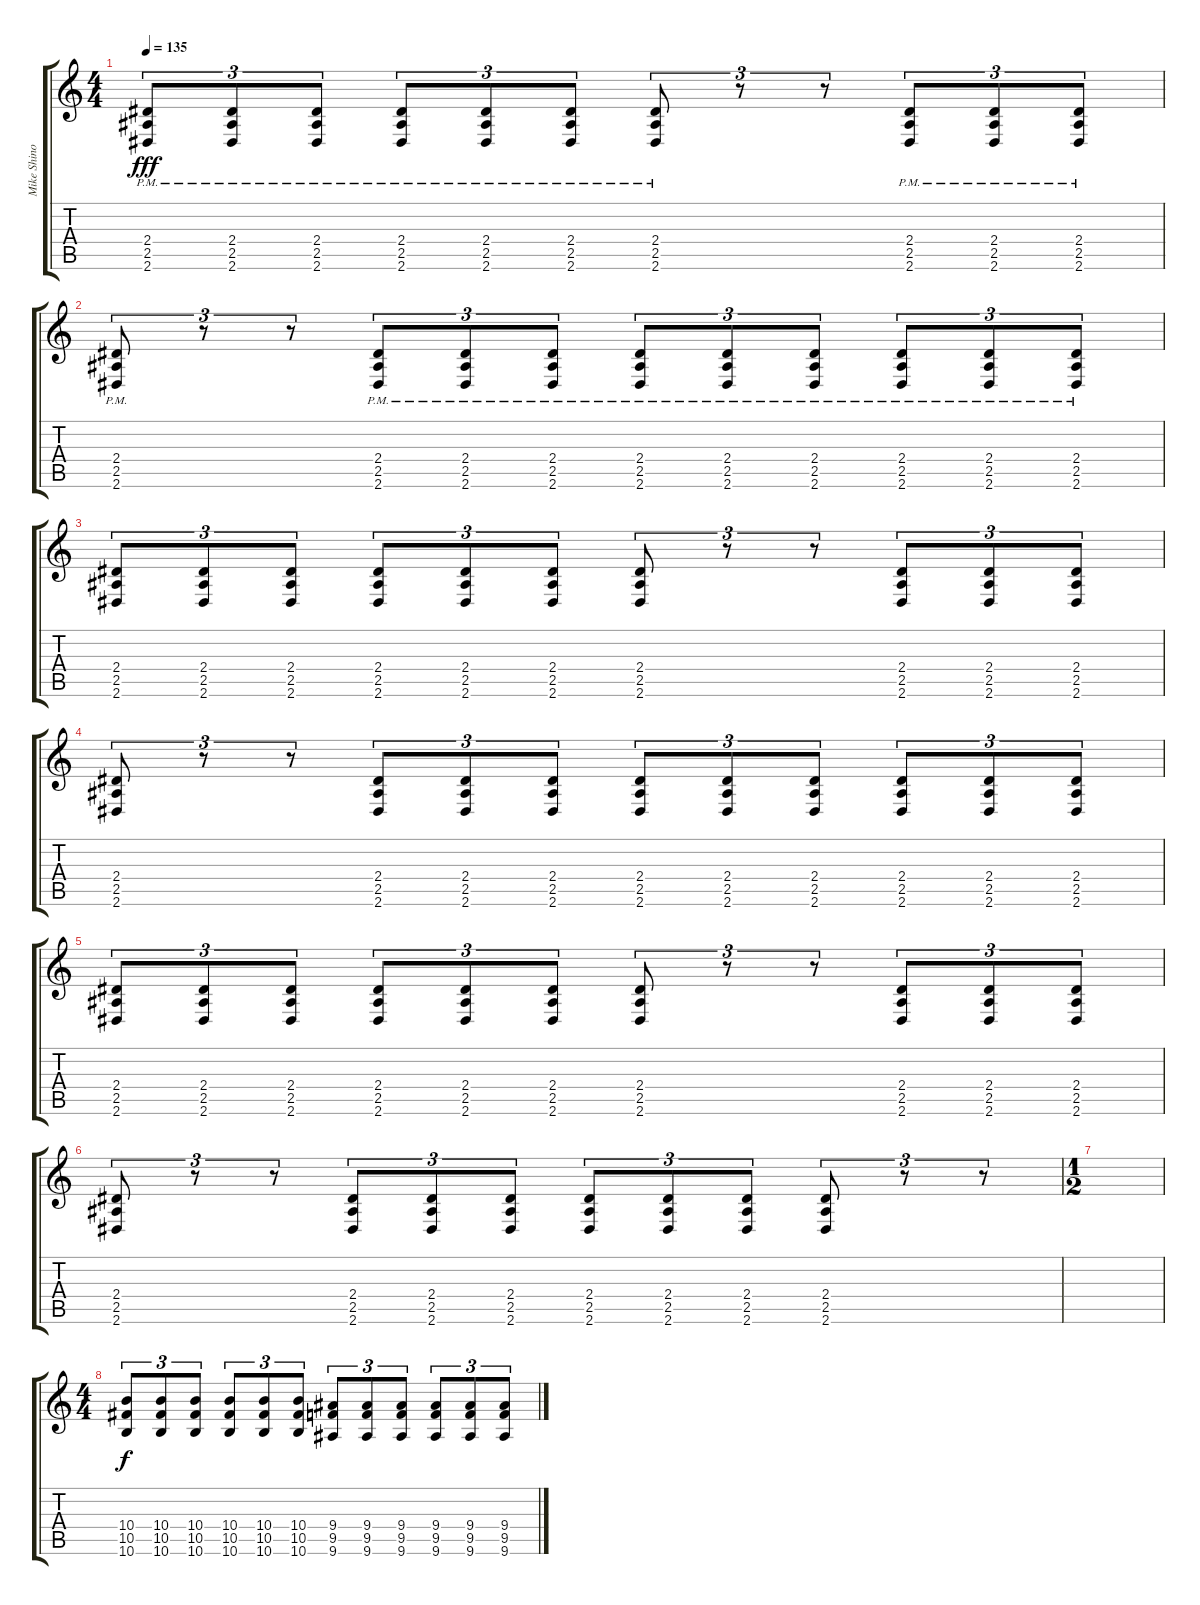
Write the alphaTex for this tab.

\track ("Mike Shinoda [Gtr.1]" "Mike Shino") {instrument overdrivenguitar}
\staff {score tabs}
\tuning (Eb4 Bb3 Gb3 Db3 Ab2 Db2) {hide}
\ts (4 4)
\tempo 135
\clef g2
\ks c
(2.4{pm} 2.5{pm} 2.6{pm}).8{tu (3 2) dy fff} (2.4{pm} 2.5{pm} 2.6{pm}).8{tu (3 2)} (2.4{pm} 2.5{pm} 2.6{pm}).8{tu (3 2)} (2.4{pm} 2.5{pm} 2.6{pm}).8{tu (3 2)} (2.4{pm} 2.5{pm} 2.6{pm}).8{tu (3 2)} (2.4{pm} 2.5{pm} 2.6{pm}).8{tu (3 2)} (2.4{pm} 2.5{pm} 2.6{pm}).8{tu (3 2)} r.8{tu (3 2)} r.8{tu (3 2)} (2.4{pm} 2.5{pm} 2.6{pm}).8{tu (3 2)} (2.4{pm} 2.5{pm} 2.6{pm}).8{tu (3 2)} (2.4{pm} 2.5{pm} 2.6{pm}).8{tu (3 2)} |
(2.4{pm} 2.5{pm} 2.6{pm}).8{tu (3 2)} r.8{tu (3 2)} r.8{tu (3 2)} (2.4{pm} 2.5{pm} 2.6{pm}).8{tu (3 2)} (2.4{pm} 2.5{pm} 2.6{pm}).8{tu (3 2)} (2.4{pm} 2.5{pm} 2.6{pm}).8{tu (3 2)} (2.4{pm} 2.5{pm} 2.6{pm}).8{tu (3 2)} (2.4{pm} 2.5{pm} 2.6{pm}).8{tu (3 2)} (2.4{pm} 2.5{pm} 2.6{pm}).8{tu (3 2)} (2.4{pm} 2.5{pm} 2.6{pm}).8{tu (3 2)} (2.4{pm} 2.5{pm} 2.6{pm}).8{tu (3 2)} (2.4{pm} 2.5{pm} 2.6{pm}).8{tu (3 2)} |
(2.4 2.5 2.6).8{tu (3 2)} (2.4 2.5 2.6).8{tu (3 2)} (2.4 2.5 2.6).8{tu (3 2)} (2.4 2.5 2.6).8{tu (3 2)} (2.4 2.5 2.6).8{tu (3 2)} (2.4 2.5 2.6).8{tu (3 2)} (2.4 2.5 2.6).8{tu (3 2)} r.8{tu (3 2)} r.8{tu (3 2)} (2.4 2.5 2.6).8{tu (3 2)} (2.4 2.5 2.6).8{tu (3 2)} (2.4 2.5 2.6).8{tu (3 2)} |
(2.4 2.5 2.6).8{tu (3 2)} r.8{tu (3 2)} r.8{tu (3 2)} (2.4 2.5 2.6).8{tu (3 2)} (2.4 2.5 2.6).8{tu (3 2)} (2.4 2.5 2.6).8{tu (3 2)} (2.4 2.5 2.6).8{tu (3 2)} (2.4 2.5 2.6).8{tu (3 2)} (2.4 2.5 2.6).8{tu (3 2)} (2.4 2.5 2.6).8{tu (3 2)} (2.4 2.5 2.6).8{tu (3 2)} (2.4 2.5 2.6).8{tu (3 2)} |
(2.4 2.5 2.6).8{tu (3 2)} (2.4 2.5 2.6).8{tu (3 2)} (2.4 2.5 2.6).8{tu (3 2)} (2.4 2.5 2.6).8{tu (3 2)} (2.4 2.5 2.6).8{tu (3 2)} (2.4 2.5 2.6).8{tu (3 2)} (2.4 2.5 2.6).8{tu (3 2)} r.8{tu (3 2)} r.8{tu (3 2)} (2.4 2.5 2.6).8{tu (3 2)} (2.4 2.5 2.6).8{tu (3 2)} (2.4 2.5 2.6).8{tu (3 2)} |
(2.4 2.5 2.6).8{tu (3 2)} r.8{tu (3 2)} r.8{tu (3 2)} (2.4 2.5 2.6).8{tu (3 2)} (2.4 2.5 2.6).8{tu (3 2)} (2.4 2.5 2.6).8{tu (3 2)} (2.4 2.5 2.6).8{tu (3 2)} (2.4 2.5 2.6).8{tu (3 2)} (2.4 2.5 2.6).8{tu (3 2)} (2.4 2.5 2.6).8{tu (3 2)} r.8{tu (3 2)} r.8{tu (3 2)} |
\ts (1 2)
|
\ts (4 4)
(10.4 10.5 10.6).8{tu (3 2) dy f volume 13} (10.4 10.5 10.6).8{tu (3 2)} (10.4 10.5 10.6).8{tu (3 2)} (10.4 10.5 10.6).8{tu (3 2)} (10.4 10.5 10.6).8{tu (3 2)} (10.4 10.5 10.6).8{tu (3 2)} (9.4 9.5 9.6).8{tu (3 2)} (9.4 9.5 9.6).8{tu (3 2)} (9.4 9.5 9.6).8{tu (3 2)} (9.4 9.5 9.6).8{tu (3 2)} (9.4 9.5 9.6).8{tu (3 2)} (9.4 9.5 9.6).8{tu (3 2)}
